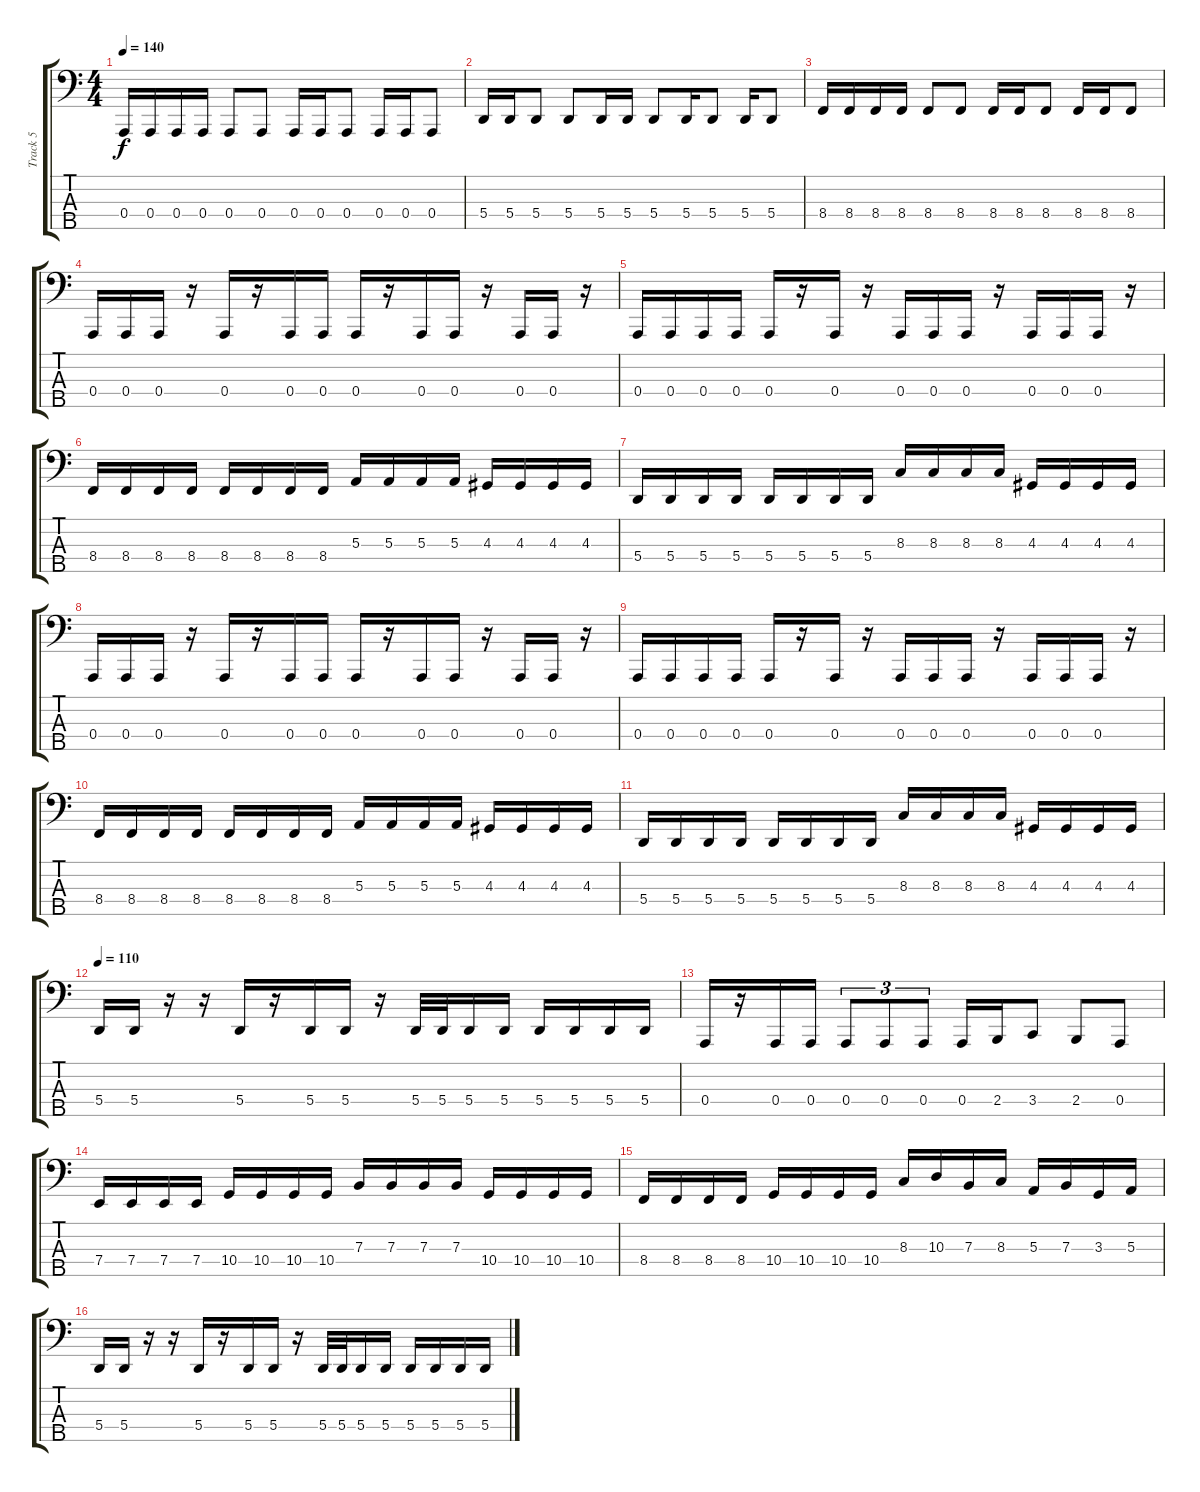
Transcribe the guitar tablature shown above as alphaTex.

\track ("Track 5" "Track 5") {mute instrument electricbassfinger}
\staff {score tabs}
\tuning (D2 A1 E1 A0 Gb0) {hide}
\ts (4 4)
\tempo 140
\clef f4
\ks c
0.4.16{dy f} 0.4.16 0.4.16 0.4.16 0.4.8 0.4.8 0.4.16 0.4.16 0.4.8 0.4.16 0.4.16 0.4.8 |
5.4.16 5.4.16 5.4.8 5.4.8 5.4.16 5.4.16 5.4.8 5.4.16 5.4.8 5.4.16 5.4.8 |
8.4.16 8.4.16 8.4.16 8.4.16 8.4.8 8.4.8 8.4.16 8.4.16 8.4.8 8.4.16 8.4.16 8.4.8 |
0.4.16 0.4.16 0.4.16 r.16 0.4.16 r.16 0.4.16 0.4.16 0.4.16 r.16 0.4.16 0.4.16 r.16 0.4.16 0.4.16 r.16 |
0.4.16 0.4.16 0.4.16 0.4.16 0.4.16 r.16 0.4.16 r.16 0.4.16 0.4.16 0.4.16 r.16 0.4.16 0.4.16 0.4.16 r.16 |
8.4.16 8.4.16 8.4.16 8.4.16 8.4.16 8.4.16 8.4.16 8.4.16 5.3.16 5.3.16 5.3.16 5.3.16 4.3.16 4.3.16 4.3.16 4.3.16 |
5.4.16 5.4.16 5.4.16 5.4.16 5.4.16 5.4.16 5.4.16 5.4.16 8.3.16 8.3.16 8.3.16 8.3.16 4.3.16 4.3.16 4.3.16 4.3.16 |
0.4.16 0.4.16 0.4.16 r.16 0.4.16 r.16 0.4.16 0.4.16 0.4.16 r.16 0.4.16 0.4.16 r.16 0.4.16 0.4.16 r.16 |
0.4.16 0.4.16 0.4.16 0.4.16 0.4.16 r.16 0.4.16 r.16 0.4.16 0.4.16 0.4.16 r.16 0.4.16 0.4.16 0.4.16 r.16 |
8.4.16 8.4.16 8.4.16 8.4.16 8.4.16 8.4.16 8.4.16 8.4.16 5.3.16 5.3.16 5.3.16 5.3.16 4.3.16 4.3.16 4.3.16 4.3.16 |
5.4.16 5.4.16 5.4.16 5.4.16 5.4.16 5.4.16 5.4.16 5.4.16 8.3.16 8.3.16 8.3.16 8.3.16 4.3.16 4.3.16 4.3.16 4.3.16 |
\tempo 110
5.4.16 5.4.16 r.16 r.16 5.4.16 r.16 5.4.16 5.4.16 r.16 5.4.32 5.4.32 5.4.16 5.4.16 5.4.16 5.4.16 5.4.16 5.4.16 |
0.4.16 r.16 0.4.16 0.4.16 0.4.8{tu (3 2)} 0.4.8{tu (3 2)} 0.4.8{tu (3 2)} 0.4.16 2.4.16 3.4.8 2.4.8 0.4.8 |
7.4.16 7.4.16 7.4.16 7.4.16 10.4.16 10.4.16 10.4.16 10.4.16 7.3.16 7.3.16 7.3.16 7.3.16 10.4.16 10.4.16 10.4.16 10.4.16 |
8.4.16 8.4.16 8.4.16 8.4.16 10.4.16 10.4.16 10.4.16 10.4.16 8.3.16 10.3.16 7.3.16 8.3.16 5.3.16 7.3.16 3.3.16 5.3.16 |
5.4.16 5.4.16 r.16 r.16 5.4.16 r.16 5.4.16 5.4.16 r.16 5.4.32 5.4.32 5.4.16 5.4.16 5.4.16 5.4.16 5.4.16 5.4.16
